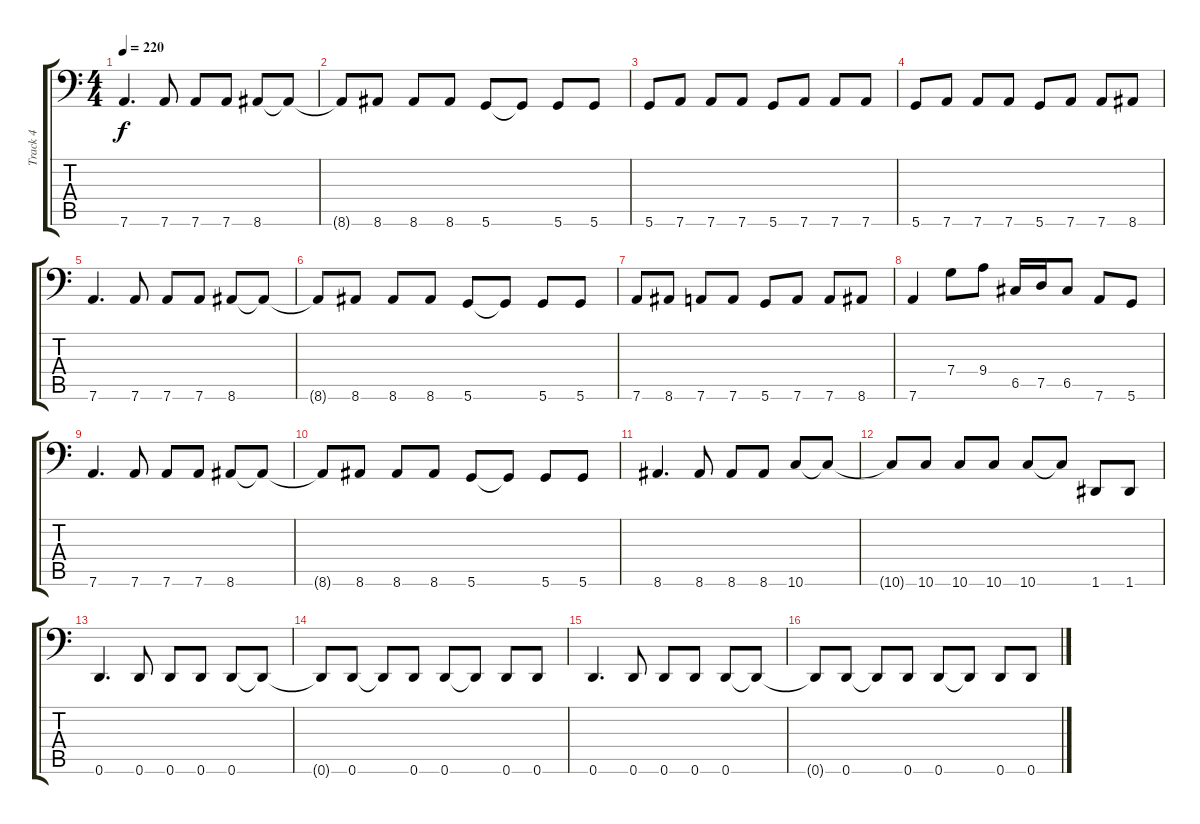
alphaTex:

\track ("Track 4" "Track 4") {instrument electricbassfinger}
\staff {score tabs}
\tuning (D3 A2 F2 C2 G1 D1) {hide}
\ts (4 4)
\tempo 220
\clef f4
\ks c
7.6.4{d dy f} 7.6.8 7.6.8 7.6.8 8.6.8 8.6{t}.8 |
8.6{t}.8 8.6.8 8.6.8 8.6.8 5.6.8 5.6{t}.8 5.6.8 5.6.8 |
5.6.8 7.6.8 7.6.8 7.6.8 5.6.8 7.6.8 7.6.8 7.6.8 |
5.6.8 7.6.8 7.6.8 7.6.8 5.6.8 7.6.8 7.6.8 8.6.8 |
7.6.4{d} 7.6.8 7.6.8 7.6.8 8.6.8 8.6{t}.8 |
8.6{t}.8 8.6.8 8.6.8 8.6.8 5.6.8 5.6{t}.8 5.6.8 5.6.8 |
7.6.8 8.6.8 7.6.8 7.6.8 5.6.8 7.6.8 7.6.8 8.6.8 |
7.6.4 7.4.8 9.4.8 6.5.16 7.5.16 6.5.8 7.6.8 5.6.8 |
7.6.4{d} 7.6.8 7.6.8 7.6.8 8.6.8 8.6{t}.8 |
8.6{t}.8 8.6.8 8.6.8 8.6.8 5.6.8 5.6{t}.8 5.6.8 5.6.8 |
8.6.4{d} 8.6.8 8.6.8 8.6.8 10.6.8 10.6{t}.8 |
10.6{t}.8 10.6.8 10.6.8 10.6.8 10.6.8 10.6{t}.8 1.6.8 1.6.8 |
0.6.4{d} 0.6.8 0.6.8 0.6.8 0.6.8 0.6{t}.8 |
0.6{t}.8 0.6.8 0.6{t}.8 0.6.8 0.6.8 0.6{t}.8 0.6.8 0.6.8 |
0.6.4{d} 0.6.8 0.6.8 0.6.8 0.6.8 0.6{t}.8 |
0.6{t}.8 0.6.8 0.6{t}.8 0.6.8 0.6.8 0.6{t}.8 0.6.8 0.6.8
